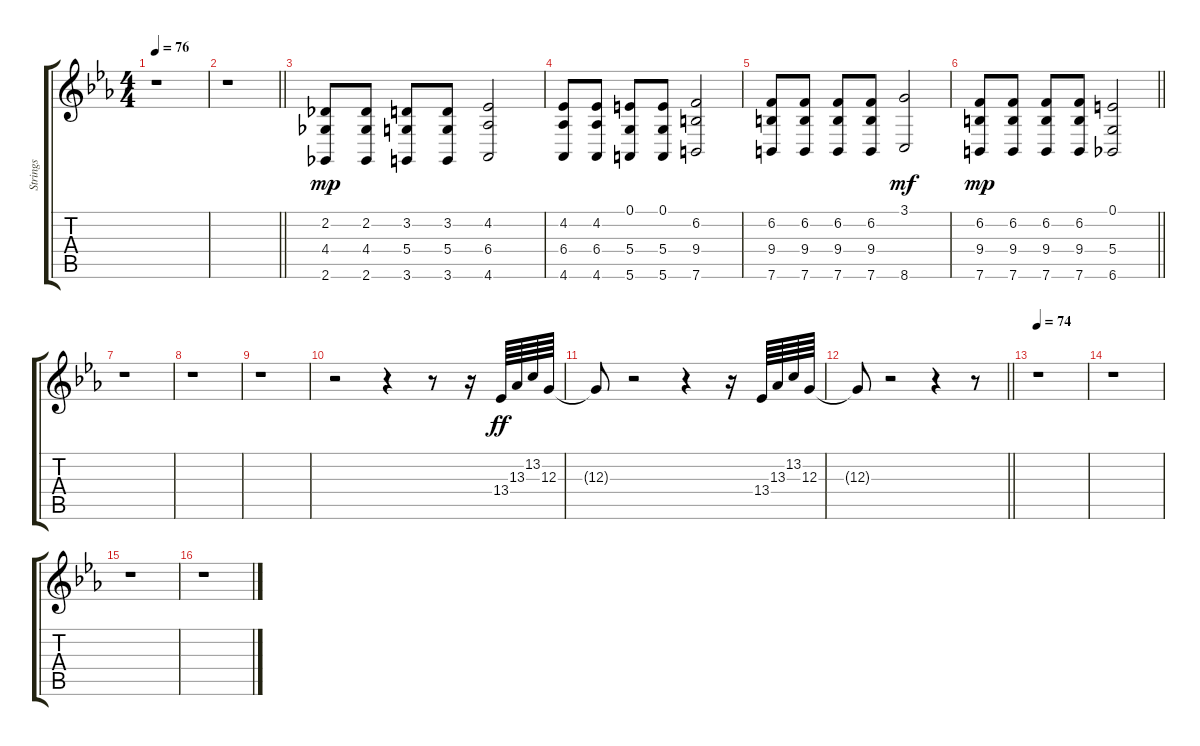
\track ("Strings" "Strings") {instrument stringensemble1}
\staff {score tabs}
\tuning (E4 B3 G3 D3 A2 E2) {hide}
\ts (4 4)
\tempo 76
\clef g2
\ks cminor
r.1{dy ff} |
\barLineRight lightlight
r.1{volume 8 balance 6 instrument stringensemble1} |
(2.2 4.4 2.6).8{dy mp} (2.2 4.4 2.6).8 (3.2 5.4 3.6).8 (3.2 5.4 3.6).8 (4.2 6.4 4.6).2 |
(4.2 6.4 4.6).8 (4.2 6.4 4.6).8 (0.1 5.4 5.6).8 (0.1 5.4 5.6).8 (6.2 9.4 7.6).2 |
(6.2 9.4 7.6).8 (6.2 9.4 7.6).8 (6.2 9.4 7.6).8 (6.2 9.4 7.6).8 (3.1 8.6).2{dy mf} |
\barLineRight lightlight
(6.2 9.4 7.6).8{dy mp} (6.2 9.4 7.6).8 (6.2 9.4 7.6).8 (6.2 9.4 7.6).8 (0.1 5.4 6.6).2 |
r.1 |
r.1 |
r.1 |
r.2{volume 7 balance 16 instrument lead4chiff} r.4 r.8 r.16 13.4.64{dy ff} 13.3.64 13.2.64 12.3.64 |
12.3{t}.8 r.2 r.4 r.16 13.4.64 13.3.64 13.2.64 12.3.64 |
\barLineRight lightlight
12.3{t}.8 r.2 r.4 r.8 |
\tempo 74
r.1 |
r.1 |
r.1 |
r.1
